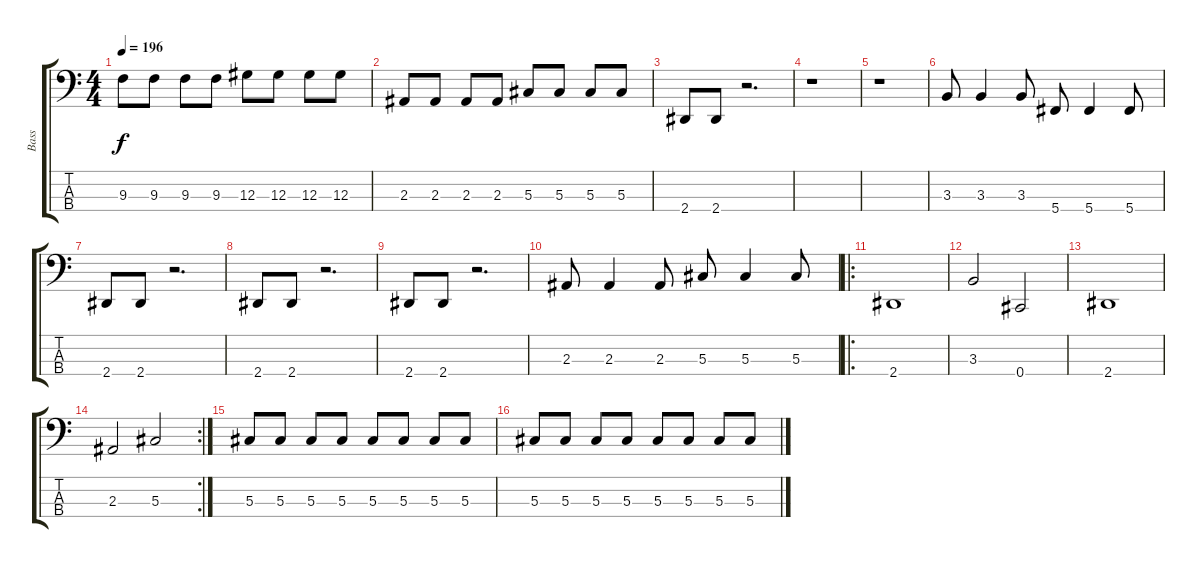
\track ("Bass" "Bass") {instrument electricbassfinger}
\staff {score tabs}
\tuning (Gb2 Db2 Ab1 Db1) {hide}
\ts (4 4)
\tempo 196
\clef f4
\ks c
9.3.8{dy f} 9.3.8 9.3.8 9.3.8 12.3.8 12.3.8 12.3.8 12.3.8 |
2.3.8 2.3.8 2.3.8 2.3.8 5.3.8 5.3.8 5.3.8 5.3.8 |
2.4.8 2.4.8 r.2{d} |
r.1 |
r.1 |
3.3.8 3.3.4 3.3.8 5.4.8 5.4.4 5.4.8 |
2.4.8 2.4.8 r.2{d} |
2.4.8 2.4.8 r.2{d} |
2.4.8 2.4.8 r.2{d} |
2.3.8 2.3.4 2.3.8 5.3.8 5.3.4 5.3.8 |
\ro
2.4.1 |
3.3.2 0.4.2 |
2.4.1 |
\rc 2
2.3.2 5.3.2 |
5.3.8 5.3.8 5.3.8 5.3.8 5.3.8 5.3.8 5.3.8 5.3.8 |
5.3.8 5.3.8 5.3.8 5.3.8 5.3.8 5.3.8 5.3.8 5.3.8
